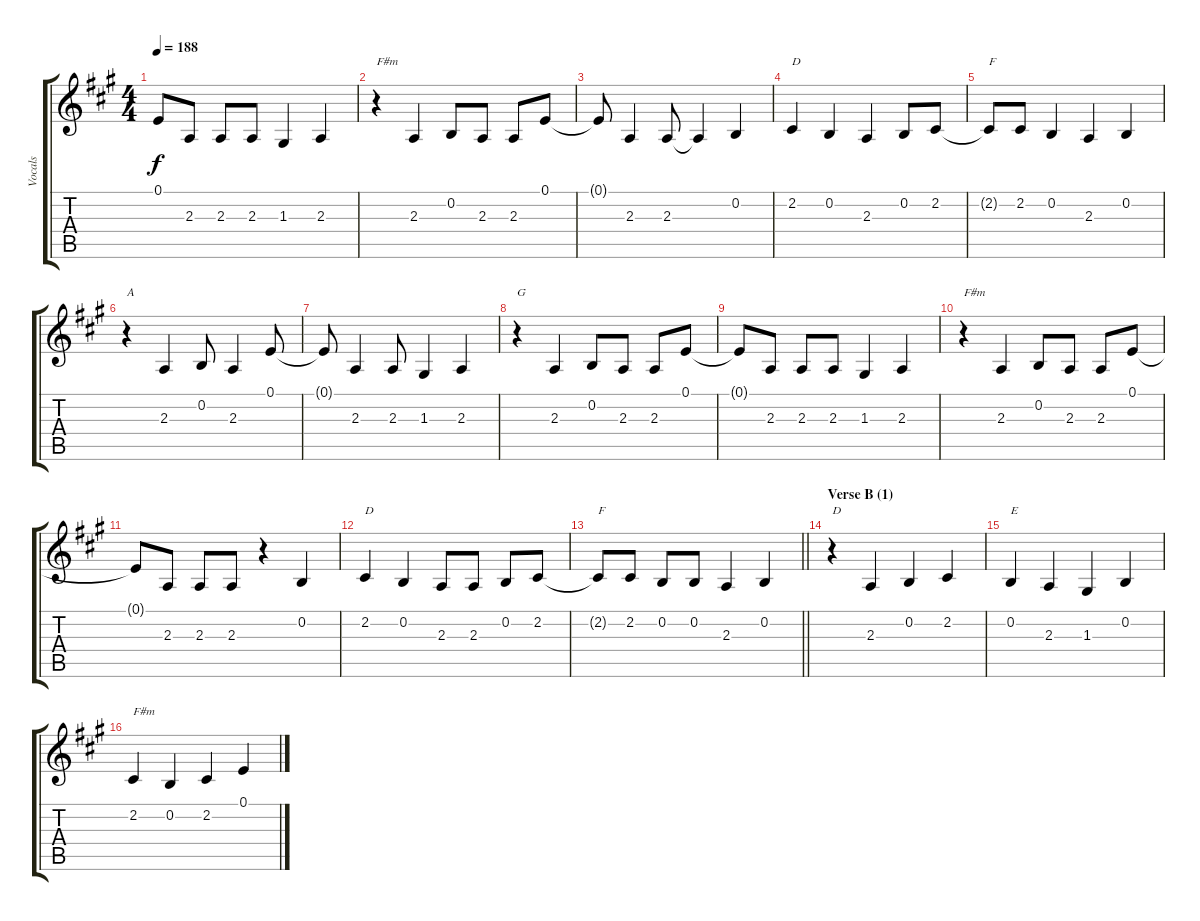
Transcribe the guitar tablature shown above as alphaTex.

\track ("Vocals" "Vocals") {instrument sopranosax}
\staff {score tabs}
\tuning (E4 B3 G3 D3 A2 E2) {hide}
\ts (4 4)
\tempo 188
\clef g2
\ks a
0.1{t}.8{dy f} 2.3.8 2.3.8 2.3.8 1.3.4 2.3.4 |
r.4{txt "F#m"} 2.3.4 0.2.8 2.3.8 2.3.8 0.1.8 |
0.1{t}.8 2.3.4 2.3.8 2.3{t}.4 0.2.4 |
2.2.4{txt "D"} 0.2.4 2.3.4 0.2.8 2.2.8 |
2.2{t}.8{txt "F"} 2.2.8 0.2.4 2.3.4 0.2.4 |
r.4{txt "A"} 2.3.4 0.2.8 2.3.4 0.1.8 |
0.1{t}.8 2.3.4 2.3.8 1.3.4 2.3.4 |
r.4{txt "G"} 2.3.4 0.2.8 2.3.8 2.3.8 0.1.8 |
0.1{t}.8 2.3.8 2.3.8 2.3.8 1.3.4 2.3.4 |
r.4{txt "F#m"} 2.3.4 0.2.8 2.3.8 2.3.8 0.1.8 |
0.1{t}.8 2.3.8 2.3.8 2.3.8 r.4 0.2.4 |
2.2.4{txt "D"} 0.2.4 2.3.8 2.3.8 0.2.8 2.2.8 |
\barLineRight lightlight
2.2{t}.8{txt "F"} 2.2.8 0.2.8 0.2.8 2.3.4 0.2.4 |
\section ("" "Verse B (1)")
r.4{txt "D"} 2.3.4 0.2.4 2.2.4 |
0.2.4{txt "E"} 2.3.4 1.3.4 0.2.4 |
2.2.4{txt "F#m"} 0.2.4 2.2.4 0.1.4
